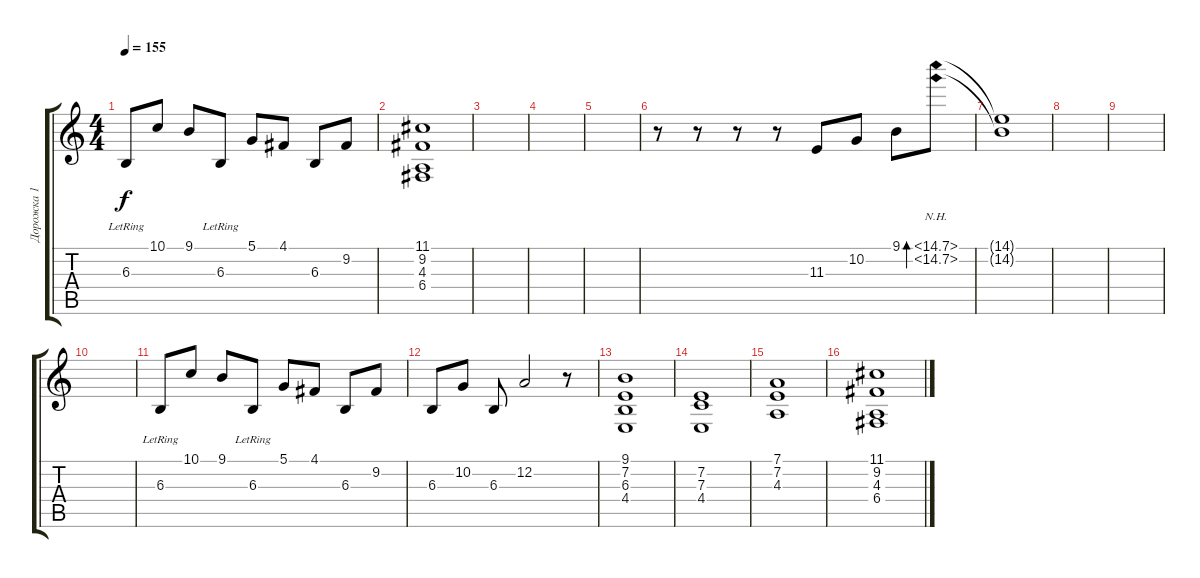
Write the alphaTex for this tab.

\track ("Дорожка 1" "Дорожка 1") {instrument acousticgrandpiano}
\staff {score tabs}
\tuning (D4 A3 F3 C3 G2 D2) {hide}
\ts (4 4)
\tempo 155
\clef g2
\ks c
6.3{lr}.8{dy f} 10.1.8 9.1.8 6.3{lr}.8 5.1.8 4.1.8 6.3.8 9.2.8 |
(11.1 9.2 4.3 6.4).1 |
|
|
|
r.8 r.8 r.8 r.8 11.3.8 10.2.8 9.1.8 (14.1{nh} 14.2{nh}).8{bd 60} |
(14.1{t} 14.2{t}).1 |
|
|
|
6.3{lr}.8 10.1.8 9.1.8 6.3{lr}.8 5.1.8 4.1.8 6.3.8 9.2.8 |
6.3.8 10.2.8 6.3.8 12.2.2 r.8 |
(9.1 7.2 6.3 4.4).1 |
(7.2 7.3 4.4).1 |
(7.1 7.2 4.3).1 |
(11.1 9.2 4.3 6.4).1
